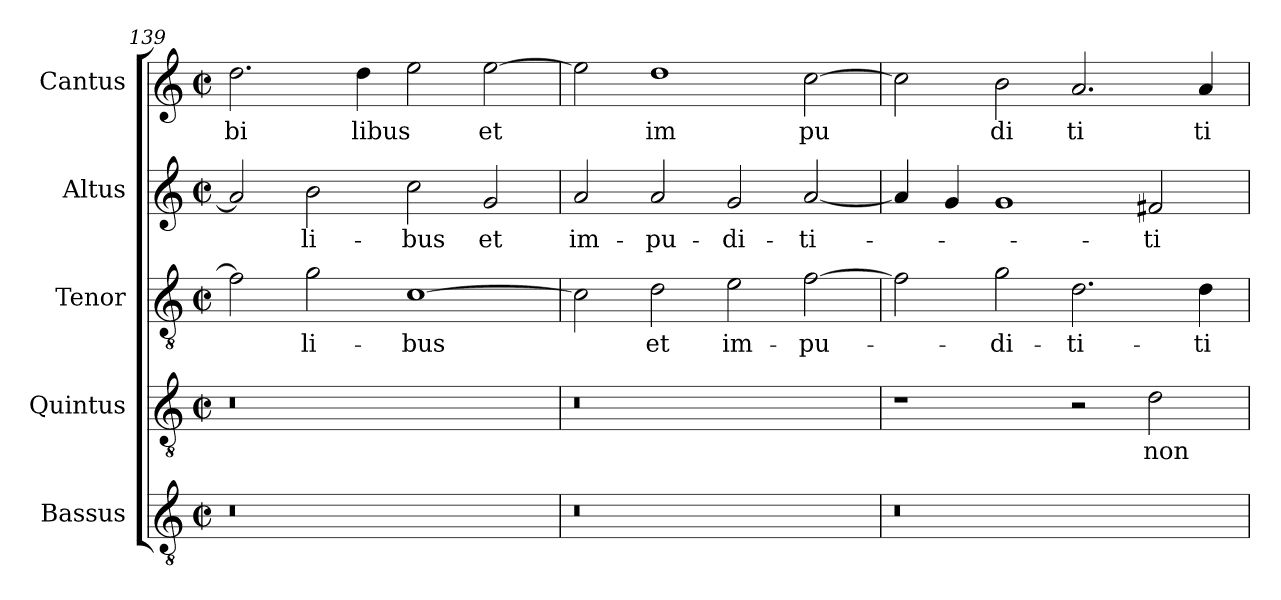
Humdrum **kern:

**kern	**kern	**text	**kern	**text	**kern	**text	**kern	**text
*part5	*part4	*part4	*part3	*part3	*part2	*part2	*part1	*part1
*staff5	*staff4	*staff4	*staff3	*staff3	*staff2	*staff2	*staff1	*staff1
*I"Bassus	*I"Quintus	*	*I"Tenor	*	*I"Altus	*	*I"Cantus	*
!!LO:LB:g=z
*clefGv2	*clefGv2	*	*clefGv2	*	*clefG2	*	*clefG2	*
*M2/2	*M2/2	*	*M2/2	*	*M2/2	*	*M2/2	*
*met(c|)	*met(c|)	*	*met(c|)	*	*met(c|)	*	*met(c|)	*
=139	=139	=139	=139	=139	=139	=139	=139	=139
!	!	!	!	!	!	!	!	!LO:LY:b:cj
0r	0r	.	2f\]	.	2a/]	.	2.dd\	bi
!	!	!	!	!LO:LY:b:cj	!	!LO:LY:b:cj	!	!
.	.	.	2g\	-li-	2b\	li-	.	.
!	!	!	!	!	!	!	!	!LO:LY:b
.	.	.	.	.	.	.	4dd\	libus
!	!	!	!	!LO:LY:b:cj	!	!LO:LY:b:cj	!	!
.	.	.	[>1c	-bus	2cc\	-bus	2ee\	.
!	!	!	!	!	!	!LO:LY:b:cj	!	!LO:LY:b:cj
.	.	.	.	.	2g/	et	[>2ee\	et
=140	=140	=140	=140	=140	=140	=140	=140	=140
!	!	!	!	!	!	!LO:LY:b:cj	!	!
0r	0r	.	2c\]	.	2a/	im-	2ee\]	.
!	!	!	!	!LO:LY:b:cj	!	!LO:LY:b:cj	!	!LO:LY:b:cj
.	.	.	2d\	et	2a/	-pu-	1dd	im
!	!	!	!	!LO:LY:b:cj	!	!LO:LY:b:cj	!	!
.	.	.	2e\	im-	2g/	-di-	.	.
!	!	!	!	!LO:LY:b	!	!LO:LY:b:cj	!	!LO:LY:b
.	.	.	[>2f\	-pu-	[<2a/	-ti-	[>2cc\	pu
=141	=141	=141	=141	=141	=141	=141	=141	=141
0r	1r	.	2f\]	.	4a/]	.	2cc\]	.
.	.	.	.	.	4g/	.	.	.
!	!	!	!	!LO:LY:b:cj	!	!	!	!LO:LY:b:cj
.	.	.	2g\	-di-	1g	.	2b\	di
!	!	!	!	!LO:LY:b:cj	!	!	!	!LO:LY:b:cj
.	2r	.	2.d\	-ti-	.	.	2.a/	ti
!	!	!LO:LY:b:cj	!	!	!	!LO:LY:b:cj	!	!
.	2d\	non	.	.	2f#/	-ti-	.	.
!	!	!	!	!LO:LY:b:cj	!	!	!	!LO:LY:b:cj
.	.	.	4d\	-ti-	.	.	4a/	ti
=	=	=	=	=	=	=	=	=
*-	*-	*-	*-	*-	*-	*-	*-	*-
